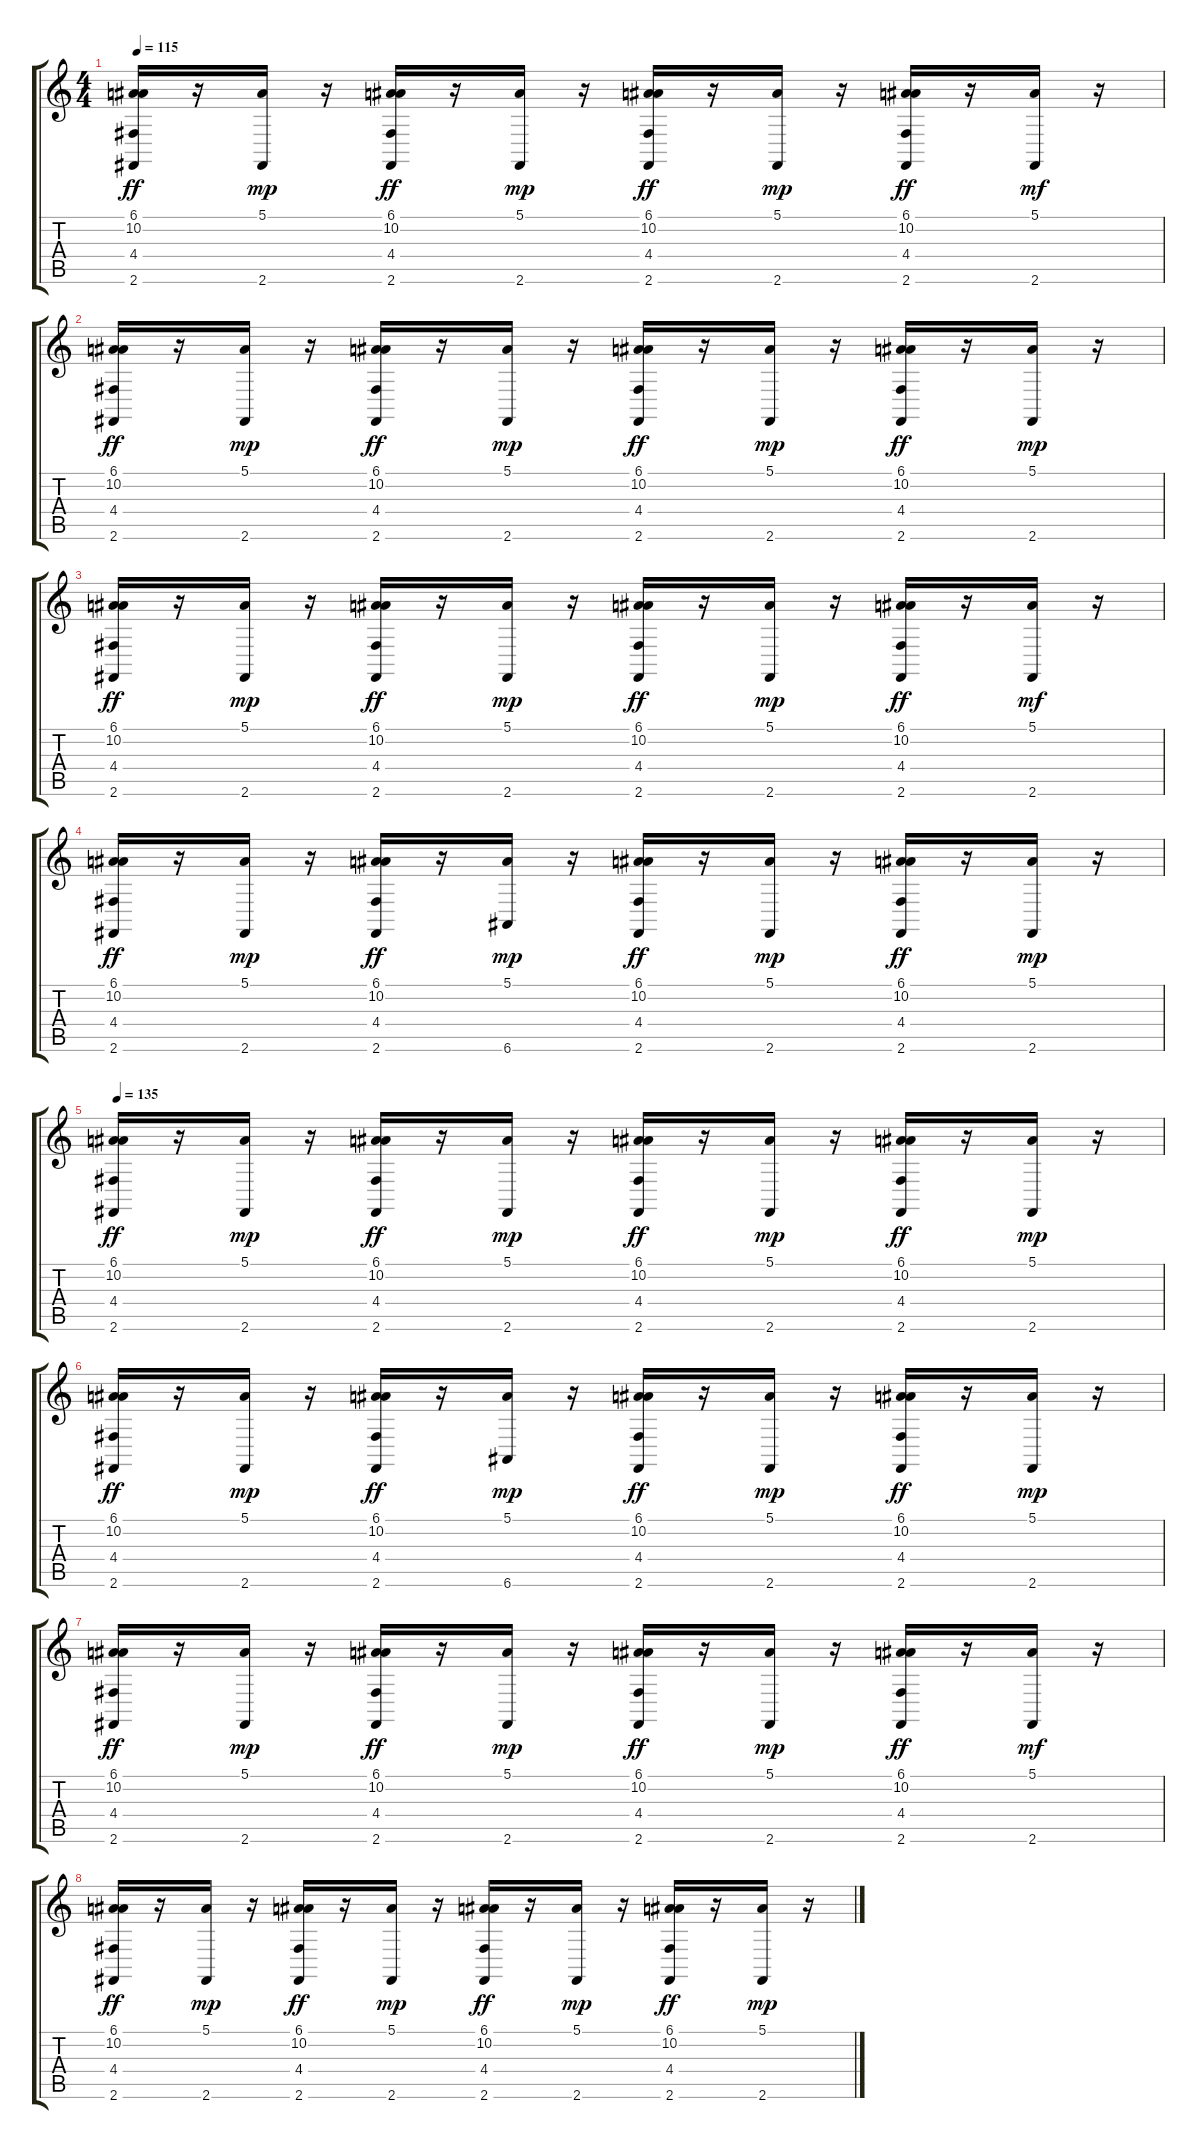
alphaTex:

\track "" {instrument drawbarorgan}
\staff {score tabs}
\tuning (E4 B3 G3 D3 A2 E2) {hide}
\ts (4 4)
\tempo 115
\clef g2
\ks c
(6.1 10.2 4.4 2.6).16{dy ff} r.16 (5.1 2.6).16{dy mp} r.16 (6.1 10.2 4.4 2.6).16{dy ff} r.16 (5.1 2.6).16{dy mp} r.16 (6.1 10.2 4.4 2.6).16{dy ff} r.16 (5.1 2.6).16{dy mp} r.16 (6.1 10.2 4.4 2.6).16{dy ff} r.16 (5.1 2.6).16{dy mf} r.16 |
(6.1 10.2 4.4 2.6).16{dy ff} r.16 (5.1 2.6).16{dy mp} r.16 (6.1 10.2 4.4 2.6).16{dy ff} r.16 (5.1 2.6).16{dy mp} r.16 (6.1 10.2 4.4 2.6).16{dy ff} r.16 (5.1 2.6).16{dy mp} r.16 (6.1 10.2 4.4 2.6).16{dy ff} r.16 (5.1 2.6).16{dy mp} r.16 |
(6.1 10.2 4.4 2.6).16{dy ff} r.16 (5.1 2.6).16{dy mp} r.16 (6.1 10.2 4.4 2.6).16{dy ff} r.16 (5.1 2.6).16{dy mp} r.16 (6.1 10.2 4.4 2.6).16{dy ff} r.16 (5.1 2.6).16{dy mp} r.16 (6.1 10.2 4.4 2.6).16{dy ff} r.16 (5.1 2.6).16{dy mf} r.16 |
(6.1 10.2 4.4 2.6).16{dy ff} r.16 (5.1 2.6).16{dy mp} r.16 (6.1 10.2 4.4 2.6).16{dy ff} r.16 (5.1 6.6).16{dy mp} r.16 (6.1 10.2 4.4 2.6).16{dy ff} r.16 (5.1 2.6).16{dy mp} r.16 (6.1 10.2 4.4 2.6).16{dy ff} r.16 (5.1 2.6).16{dy mp} r.16 |
\tempo 135
(6.1 10.2 4.4 2.6).16{dy ff} r.16 (5.1 2.6).16{dy mp} r.16 (6.1 10.2 4.4 2.6).16{dy ff} r.16 (5.1 2.6).16{dy mp} r.16 (6.1 10.2 4.4 2.6).16{dy ff} r.16 (5.1 2.6).16{dy mp} r.16 (6.1 10.2 4.4 2.6).16{dy ff} r.16 (5.1 2.6).16{dy mp} r.16 |
(6.1 10.2 4.4 2.6).16{dy ff} r.16 (5.1 2.6).16{dy mp} r.16 (6.1 10.2 4.4 2.6).16{dy ff} r.16 (5.1 6.6).16{dy mp} r.16 (6.1 10.2 4.4 2.6).16{dy ff} r.16 (5.1 2.6).16{dy mp} r.16 (6.1 10.2 4.4 2.6).16{dy ff} r.16 (5.1 2.6).16{dy mp} r.16 |
(6.1 10.2 4.4 2.6).16{dy ff} r.16 (5.1 2.6).16{dy mp} r.16 (6.1 10.2 4.4 2.6).16{dy ff} r.16 (5.1 2.6).16{dy mp} r.16 (6.1 10.2 4.4 2.6).16{dy ff} r.16 (5.1 2.6).16{dy mp} r.16 (6.1 10.2 4.4 2.6).16{dy ff} r.16 (5.1 2.6).16{dy mf} r.16 |
(6.1 10.2 4.4 2.6).16{dy ff} r.16 (5.1 2.6).16{dy mp} r.16 (6.1 10.2 4.4 2.6).16{dy ff} r.16 (5.1 2.6).16{dy mp} r.16 (6.1 10.2 4.4 2.6).16{dy ff} r.16 (5.1 2.6).16{dy mp} r.16 (6.1 10.2 4.4 2.6).16{dy ff} r.16 (5.1 2.6).16{dy mp} r.16
